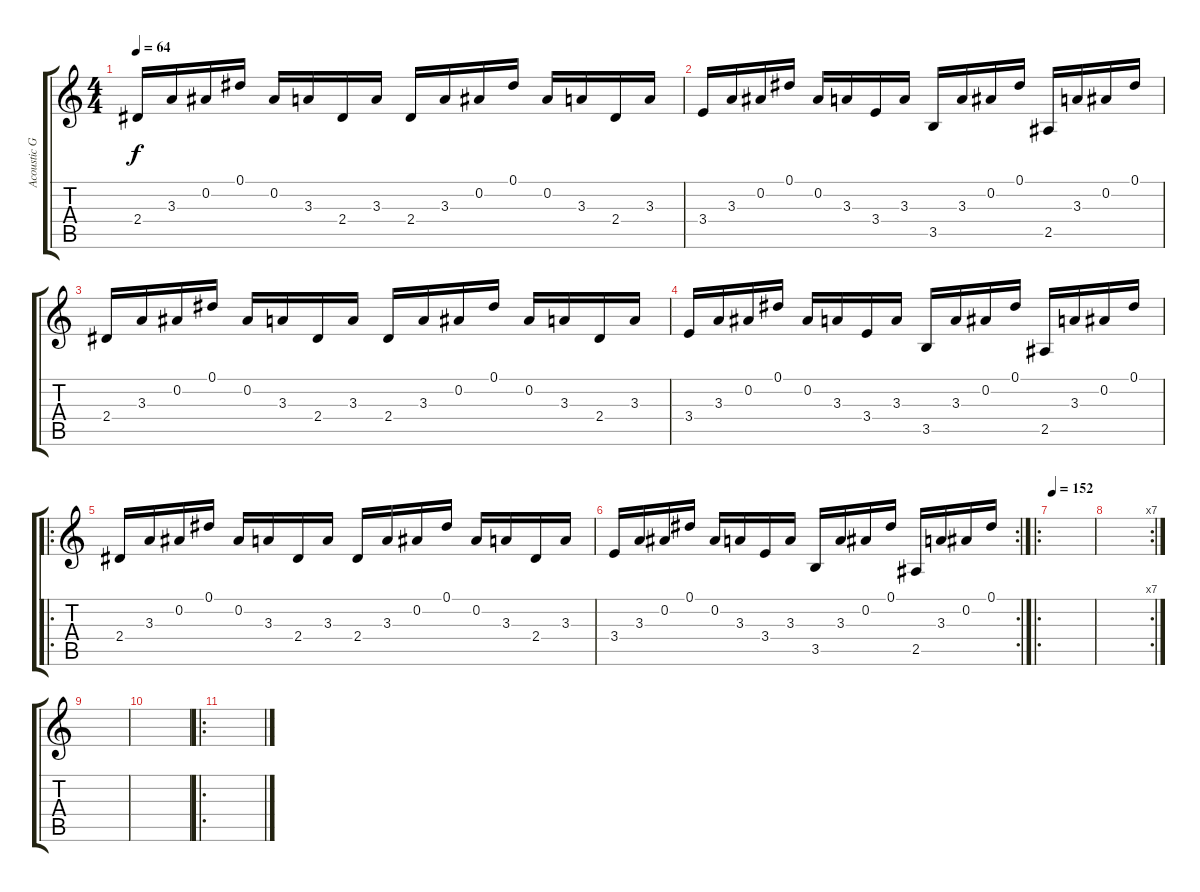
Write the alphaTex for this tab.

\track ("Acoustic Gtr" "Acoustic G") {instrument acousticguitarsteel}
\staff {score tabs}
\tuning (Eb4 Bb3 Gb3 Db3 Ab2 Eb2) {hide}
\ts (4 4)
\tempo 64
\clef g2
\ks c
2.4.16{dy f} 3.3.16 0.2.16 0.1.16 0.2.16 3.3.16 2.4.16 3.3.16 2.4.16 3.3.16 0.2.16 0.1.16 0.2.16 3.3.16 2.4.16 3.3.16 |
3.4.16 3.3.16 0.2.16 0.1.16 0.2.16 3.3.16 3.4.16 3.3.16 3.5.16 3.3.16 0.2.16 0.1.16 2.5.16 3.3.16 0.2.16 0.1.16 |
2.4.16 3.3.16 0.2.16 0.1.16 0.2.16 3.3.16 2.4.16 3.3.16 2.4.16 3.3.16 0.2.16 0.1.16 0.2.16 3.3.16 2.4.16 3.3.16 |
3.4.16 3.3.16 0.2.16 0.1.16 0.2.16 3.3.16 3.4.16 3.3.16 3.5.16 3.3.16 0.2.16 0.1.16 2.5.16 3.3.16 0.2.16 0.1.16 |
\ro
2.4.16 3.3.16 0.2.16 0.1.16 0.2.16 3.3.16 2.4.16 3.3.16 2.4.16 3.3.16 0.2.16 0.1.16 0.2.16 3.3.16 2.4.16 3.3.16 |
\rc 2
3.4.16 3.3.16 0.2.16 0.1.16 0.2.16 3.3.16 3.4.16 3.3.16 3.5.16 3.3.16 0.2.16 0.1.16 2.5.16 3.3.16 0.2.16 0.1.16 |
\ro
\tempo 152
|
\rc 7
|
|
|
\ro
